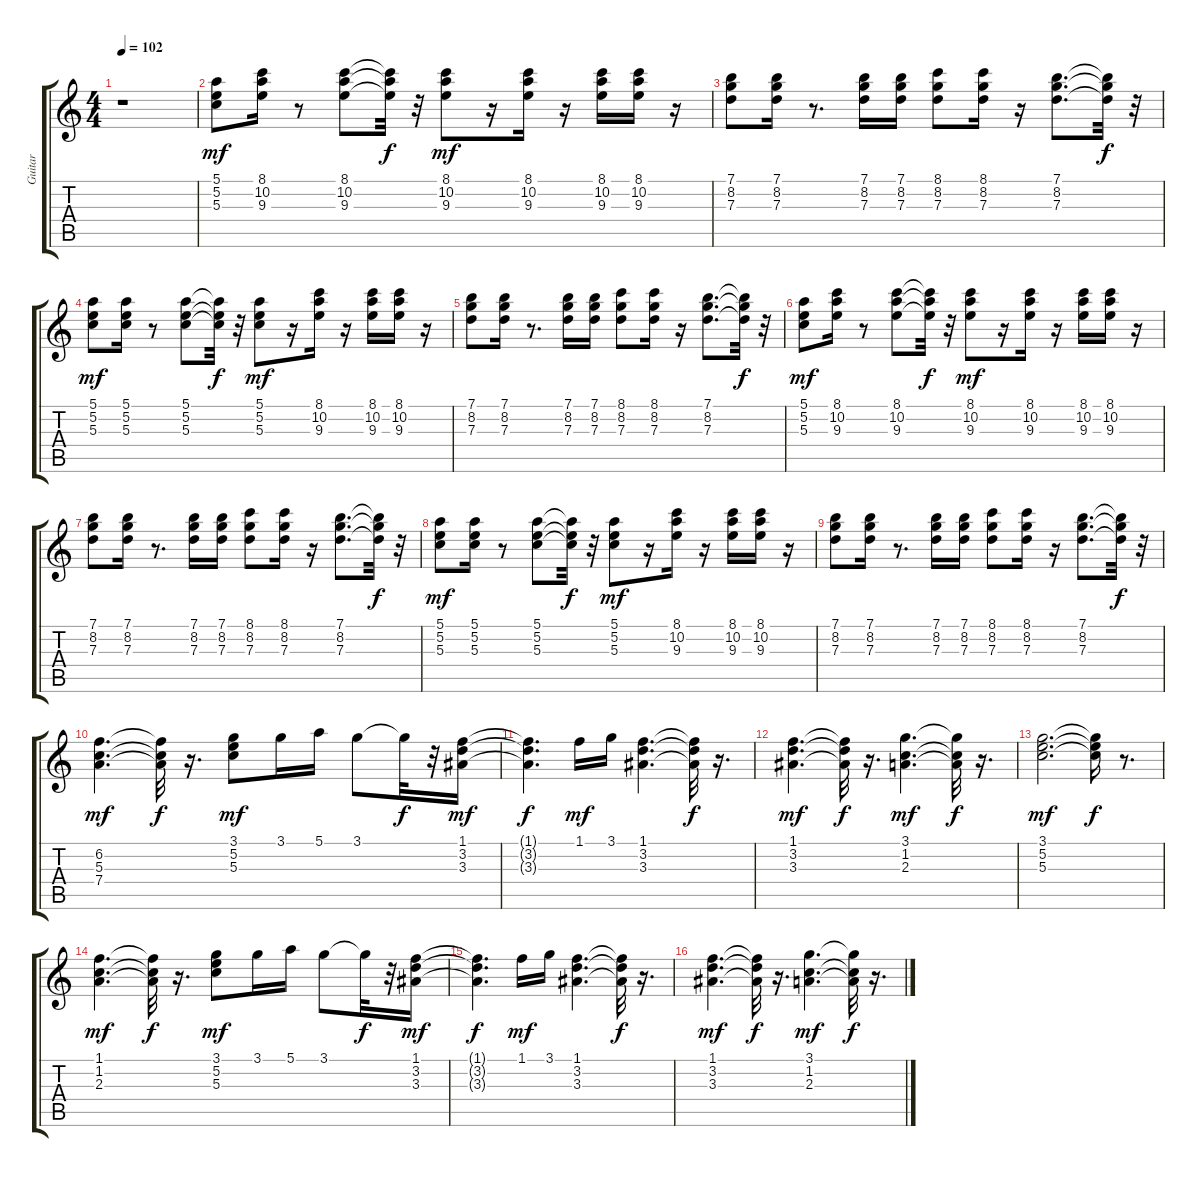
\track ("Guitar" "Guitar") {instrument acousticguitarsteel}
\staff {score tabs}
\tuning (E4 B3 G3 D3 A2 E2) {hide}
\ts (4 4)
\tempo 102
\clef g2
\ks c
r.1{dy f} |
(5.1 5.2 5.3).8{dy mf} (8.1 10.2 9.3).16 r.8 (8.1 10.2 9.3).8 (8.1{t} 10.2{t} 9.3{t}).32{dy f} r.32 (8.1 10.2 9.3).8{dy mf} r.16 (8.1 10.2 9.3).16 r.16 (8.1 10.2 9.3).16 (8.1 10.2 9.3).16 r.16 |
(7.1 8.2 7.3).8 (7.1 8.2 7.3).16 r.8{d} (7.1 8.2 7.3).16 (7.1 8.2 7.3).16 (8.1 8.2 7.3).8 (8.1 8.2 7.3).16 r.16 (7.1 8.2 7.3).8{d} (7.1{t} 8.2{t} 7.3{t}).32{dy f} r.32 |
(5.1 5.2 5.3).8{dy mf} (5.1 5.2 5.3).16 r.8 (5.1 5.2 5.3).8 (5.1{t} 5.2{t} 5.3{t}).32{dy f} r.32 (5.1 5.2 5.3).8{dy mf} r.16 (8.1 10.2 9.3).16 r.16 (8.1 10.2 9.3).16 (8.1 10.2 9.3).16 r.16 |
(7.1 8.2 7.3).8 (7.1 8.2 7.3).16 r.8{d} (7.1 8.2 7.3).16 (7.1 8.2 7.3).16 (8.1 8.2 7.3).8 (8.1 8.2 7.3).16 r.16 (7.1 8.2 7.3).8{d} (7.1{t} 8.2{t} 7.3{t}).32{dy f} r.32 |
(5.1 5.2 5.3).8{dy mf} (8.1 10.2 9.3).16 r.8 (8.1 10.2 9.3).8 (8.1{t} 10.2{t} 9.3{t}).32{dy f} r.32 (8.1 10.2 9.3).8{dy mf} r.16 (8.1 10.2 9.3).16 r.16 (8.1 10.2 9.3).16 (8.1 10.2 9.3).16 r.16 |
(7.1 8.2 7.3).8 (7.1 8.2 7.3).16 r.8{d} (7.1 8.2 7.3).16 (7.1 8.2 7.3).16 (8.1 8.2 7.3).8 (8.1 8.2 7.3).16 r.16 (7.1 8.2 7.3).8{d} (7.1{t} 8.2{t} 7.3{t}).32{dy f} r.32 |
(5.1 5.2 5.3).8{dy mf} (5.1 5.2 5.3).16 r.8 (5.1 5.2 5.3).8 (5.1{t} 5.2{t} 5.3{t}).32{dy f} r.32 (5.1 5.2 5.3).8{dy mf} r.16 (8.1 10.2 9.3).16 r.16 (8.1 10.2 9.3).16 (8.1 10.2 9.3).16 r.16 |
(7.1 8.2 7.3).8 (7.1 8.2 7.3).16 r.8{d} (7.1 8.2 7.3).16 (7.1 8.2 7.3).16 (8.1 8.2 7.3).8 (8.1 8.2 7.3).16 r.16 (7.1 8.2 7.3).8{d} (7.1{t} 8.2{t} 7.3{t}).32{dy f} r.32 |
(6.2 5.3 7.4).4{d dy mf} (6.2{t} 5.3{t} 7.4{t}).32{dy f} r.16{d} (3.1 5.2 5.3).8{dy mf} 3.1.16 5.1.16 3.1.8 3.1{t}.32{dy f} r.32 (1.1 3.2 3.3).16{dy mf} |
(1.1{t} 3.2{t} 3.3{t}).4{d dy f} 1.1.16{dy mf} 3.1.16 (1.1 3.2 3.3).4{d} (1.1{t} 3.2{t} 3.3{t}).32{dy f} r.16{d} |
(1.1 3.2 3.3).4{d dy mf} (1.1{t} 3.2{t} 3.3{t}).32{dy f} r.16{d} (3.1 1.2 2.3).4{d dy mf} (3.1{t} 1.2{t} 2.3{t}).32{dy f} r.16{d} |
(3.1 5.2 5.3).2{d dy mf} (3.1{t} 5.2{t} 5.3{t}).16{dy f} r.8{d} |
(1.1 1.2 2.3).4{d dy mf} (1.1{t} 1.2{t} 2.3{t}).32{dy f} r.16{d} (3.1 5.2 5.3).8{dy mf} 3.1.16 5.1.16 3.1.8 3.1{t}.32{dy f} r.32 (1.1 3.2 3.3).16{dy mf} |
(1.1{t} 3.2{t} 3.3{t}).4{d dy f} 1.1.16{dy mf} 3.1.16 (1.1 3.2 3.3).4{d} (1.1{t} 3.2{t} 3.3{t}).32{dy f} r.16{d} |
(1.1 3.2 3.3).4{d dy mf} (1.1{t} 3.2{t} 3.3{t}).32{dy f} r.16{d} (3.1 1.2 2.3).4{d dy mf} (3.1{t} 1.2{t} 2.3{t}).32{dy f} r.16{d}
